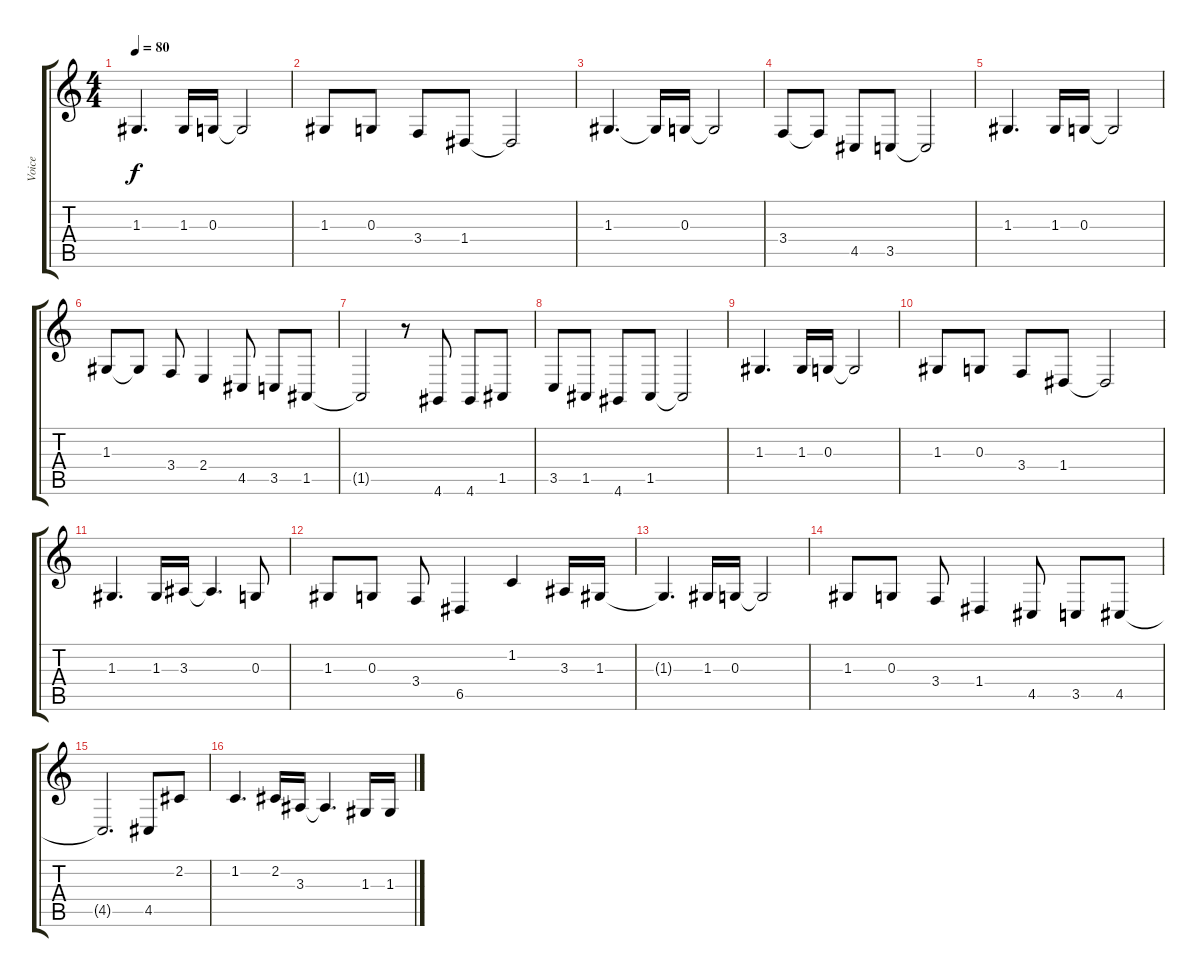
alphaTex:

\track ("Voice" "Voice") {instrument fx4atmosphere}
\staff {score tabs}
\tuning (E4 B3 G3 D3 A2 E2) {hide}
\ts (4 4)
\tempo 80
\clef g2
\ks c
1.3.4{d dy f} 1.3.16 0.3.16 0.3{t}.2 |
1.3.8 0.3.8 3.4.8 1.4.8 1.4{t}.2 |
1.3.4{d} 1.3{t}.16 0.3.16 0.3{t}.2 |
3.4.8 3.4{t}.8 4.5.8 3.5.8 3.5{t}.2 |
1.3.4{d} 1.3.16 0.3.16 0.3{t}.2 |
1.3.8 1.3{t}.8 3.4.8 2.4.4 4.5.8 3.5.8 1.5.8 |
1.5{t}.2 r.8 4.6.8 4.6.8 1.5.8 |
3.5.8 1.5.8 4.6.8 1.5.8 1.5{t}.2 |
1.3.4{d} 1.3.16 0.3.16 0.3{t}.2 |
1.3.8 0.3.8 3.4.8 1.4.8 1.4{t}.2 |
1.3.4{d} 1.3.16 3.3.16 3.3{t}.4{d} 0.3.8 |
1.3.8 0.3.8 3.4.8 6.5.4 1.2.4 3.3.16 1.3.16 |
1.3{t}.4{d} 1.3.16 0.3.16 0.3{t}.2 |
1.3.8 0.3.8 3.4.8 1.4.4 4.5.8 3.5.8 4.5.8 |
4.5{t}.2{d} 4.5.8 2.2.8 |
1.2.4{d} 2.2.16 3.3.16 3.3{t}.4{d} 1.3.16 1.3.16
